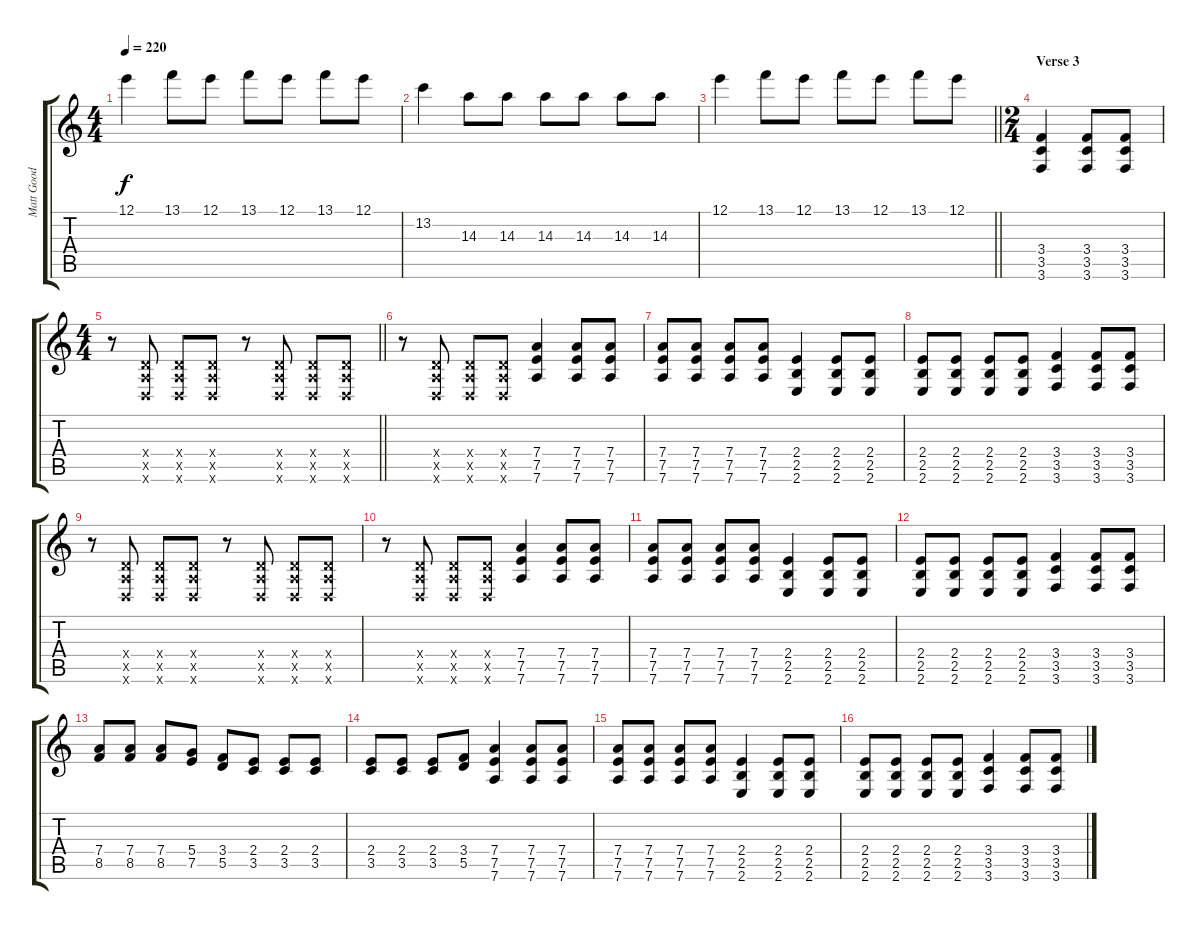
\track ("Matt Good - Lead Guitar" "Matt Good ") {instrument distortionguitar}
\staff {score tabs}
\tuning (E4 B3 G3 D3 A2 D2) {hide}
\ts (4 4)
\tempo 220
\clef g2
\ks c
12.1.4{dy f} 13.1.8 12.1.8 13.1.8 12.1.8 13.1.8 12.1.8 |
13.2.4 14.3.8 14.3.8 14.3.8 14.3.8 14.3.8 14.3.8 |
\barLineRight lightlight
12.1.4 13.1.8 12.1.8 13.1.8 12.1.8 13.1.8 12.1.8 |
\ts (2 4)
\section ("" "Verse 3")
(3.4 3.5 3.6).4 (3.4 3.5 3.6).8 (3.4 3.5 3.6).8 |
\ts (4 4)
\barLineRight lightlight
r.8 (0.4{x} 0.5{x} 0.6{x}).8 (0.4{x} 0.5{x} 0.6{x}).8 (0.4{x} 0.5{x} 0.6{x}).8 r.8 (0.4{x} 0.5{x} 0.6{x}).8 (0.4{x} 0.5{x} 0.6{x}).8 (0.4{x} 0.5{x} 0.6{x}).8 |
\section ("" "")
r.8 (0.4{x} 0.5{x} 0.6{x}).8 (0.4{x} 0.5{x} 0.6{x}).8 (0.4{x} 0.5{x} 0.6{x}).8 (7.4 7.5 7.6).4 (7.4 7.5 7.6).8 (7.4 7.5 7.6).8 |
(7.4 7.5 7.6).8 (7.4 7.5 7.6).8 (7.4 7.5 7.6).8 (7.4 7.5 7.6).8 (2.4 2.5 2.6).4 (2.4 2.5 2.6).8 (2.4 2.5 2.6).8 |
(2.4 2.5 2.6).8 (2.4 2.5 2.6).8 (2.4 2.5 2.6).8 (2.4 2.5 2.6).8 (3.4 3.5 3.6).4 (3.4 3.5 3.6).8 (3.4 3.5 3.6).8 |
r.8 (0.4{x} 0.5{x} 0.6{x}).8 (0.4{x} 0.5{x} 0.6{x}).8 (0.4{x} 0.5{x} 0.6{x}).8 r.8 (0.4{x} 0.5{x} 0.6{x}).8 (0.4{x} 0.5{x} 0.6{x}).8 (0.4{x} 0.5{x} 0.6{x}).8 |
r.8 (0.4{x} 0.5{x} 0.6{x}).8 (0.4{x} 0.5{x} 0.6{x}).8 (0.4{x} 0.5{x} 0.6{x}).8 (7.4 7.5 7.6).4 (7.4 7.5 7.6).8 (7.4 7.5 7.6).8 |
(7.4 7.5 7.6).8 (7.4 7.5 7.6).8 (7.4 7.5 7.6).8 (7.4 7.5 7.6).8 (2.4 2.5 2.6).4 (2.4 2.5 2.6).8 (2.4 2.5 2.6).8 |
(2.4 2.5 2.6).8 (2.4 2.5 2.6).8 (2.4 2.5 2.6).8 (2.4 2.5 2.6).8 (3.4 3.5 3.6).4 (3.4 3.5 3.6).8 (3.4 3.5 3.6).8 |
(7.4 8.5).8 (7.4 8.5).8 (7.4 8.5).8 (5.4 7.5).8 (3.4 5.5).8 (2.4 3.5).8 (2.4 3.5).8 (2.4 3.5).8 |
(2.4 3.5).8 (2.4 3.5).8 (2.4 3.5).8 (3.4 5.5).8 (7.4 7.5 7.6).4 (7.4 7.5 7.6).8 (7.4 7.5 7.6).8 |
(7.4 7.5 7.6).8 (7.4 7.5 7.6).8 (7.4 7.5 7.6).8 (7.4 7.5 7.6).8 (2.4 2.5 2.6).4 (2.4 2.5 2.6).8 (2.4 2.5 2.6).8 |
(2.4 2.5 2.6).8 (2.4 2.5 2.6).8 (2.4 2.5 2.6).8 (2.4 2.5 2.6).8 (3.4 3.5 3.6).4 (3.4 3.5 3.6).8 (3.4 3.5 3.6).8
